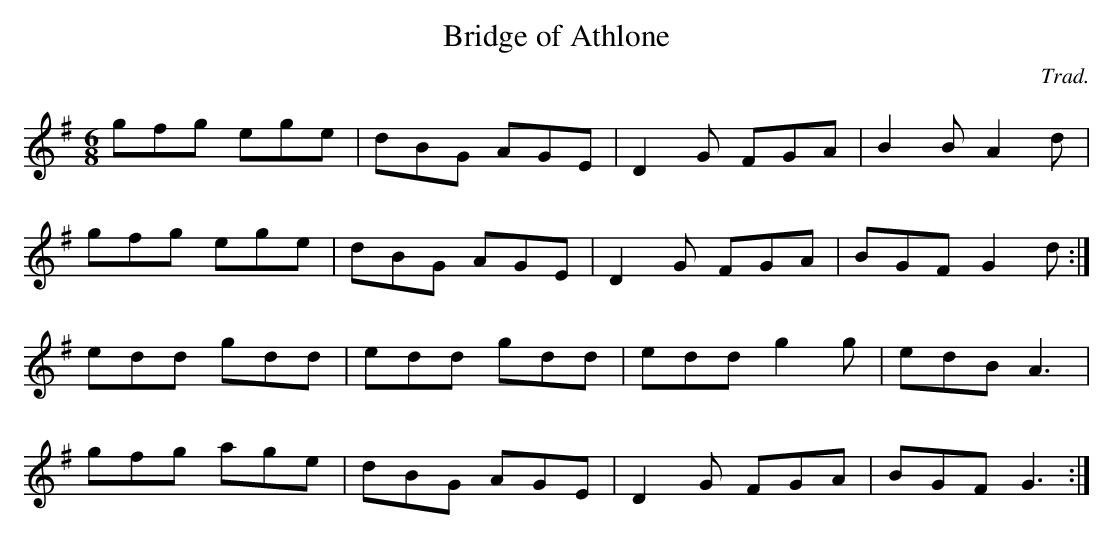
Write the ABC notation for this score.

X:1
T:Bridge of Athlone
C:Trad.
M:6/8
L:1/8
K:G
gfg ege|dBG AGE|D2G FGA|B2B A2d|
gfg ege|dBG AGE|D2G FGA|BGF G2d:|
edd gdd|edd gdd|edd g2g|edB A3|
gfg age|dBG AGE|D2G FGA|BGF G3:|
